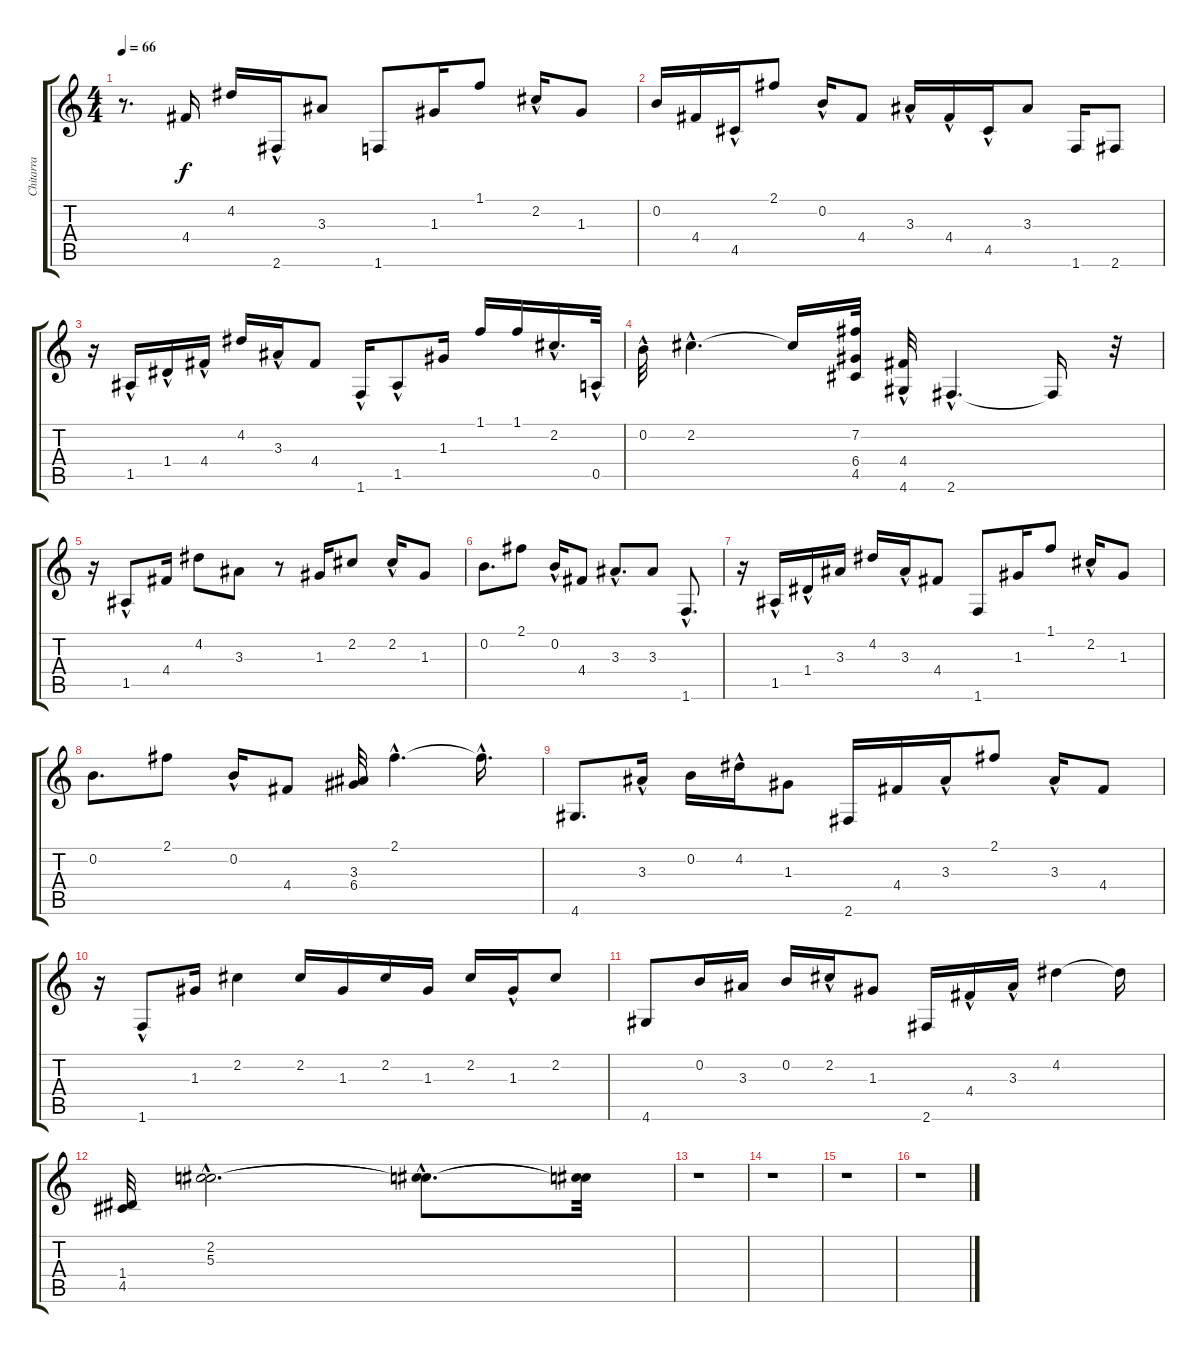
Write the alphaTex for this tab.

\track ("Chitarra" "Chitarra") {instrument electricguitarclean}
\staff {score tabs}
\tuning (E4 B3 G3 D3 A2 E2) {hide}
\ts (4 4)
\tempo 66
\clef g2
\ks c
r.8{d dy f instrument electricguitarclean} 4.4.16 4.2.16 2.6{hac}.16 3.3.8 1.6.8 1.3.16 1.1.8 2.2{hac}.16 1.3.8 |
0.2.16 4.4.16 4.5{hac}.16 2.1.8 0.2{hac}.16 4.4.8 3.3{hac}.16 4.4{hac}.16 4.5{hac}.16 3.3.8 1.6.16 2.6.8 |
r.16 1.5{hac}.16 1.4{hac}.16 4.4{hac}.16 4.2.16 3.3{hac}.16 4.4.8 1.6{hac}.16 1.5{hac}.8 1.3.16 1.1.16 1.1.16 2.2{hac}.16{d} 0.5{hac}.32 |
0.2{hac}.32 2.2{hac}.4{d} 2.2{t}.16 (7.2 6.4 4.5).32 (4.4{hac} 4.6{hac}).32 2.6{hac}.4{d} 2.6{t}.16 r.32 |
r.16 1.5{hac}.8 4.4.16 4.2.8 3.3.8 r.8 1.3.16 2.2.8 2.2{hac}.16 1.3.8 |
0.2.8{d} 2.1.8 0.2{hac}.16 4.4.8 3.3{hac}.8{d} 3.3.8 1.6{hac}.8{d} |
r.16 1.5{hac}.16 1.4{hac}.16 3.3.16 4.2.16 3.3{hac}.16 4.4.8 1.6.8 1.3.16 1.1.8 2.2{hac}.16 1.3.8 |
0.2.8{d} 2.1.8 0.2{hac}.16 4.4.8 (3.3 6.4).32 2.1{hac}.4{d} 2.1{hac t}.16{d} |
4.6.8{d} 3.3{hac}.16 0.2.16 4.2{hac}.16 1.3.8 2.6.16 4.4.16 3.3{hac}.16 2.1.8 3.3{hac}.16 4.4.8 |
r.16 1.6{hac}.8 1.3.16 2.2.4 2.2.16 1.3.16 2.2.16 1.3.16 2.2.16 1.3{hac}.16 2.2.8 |
4.6.8 0.2.16 3.3.16 0.2.16 2.2{hac}.16 1.3.8 2.6.16 4.4{hac}.16 3.3{hac}.16 4.2.4 4.2{t}.16 |
(1.4 4.5).32 (2.2{hac} 5.3{hac}).2{d} (2.2{hac t} 5.3{hac t}).8{d} (2.2{t} 5.3{t}).32 |
r.1 |
r.1 |
r.1 |
r.1
